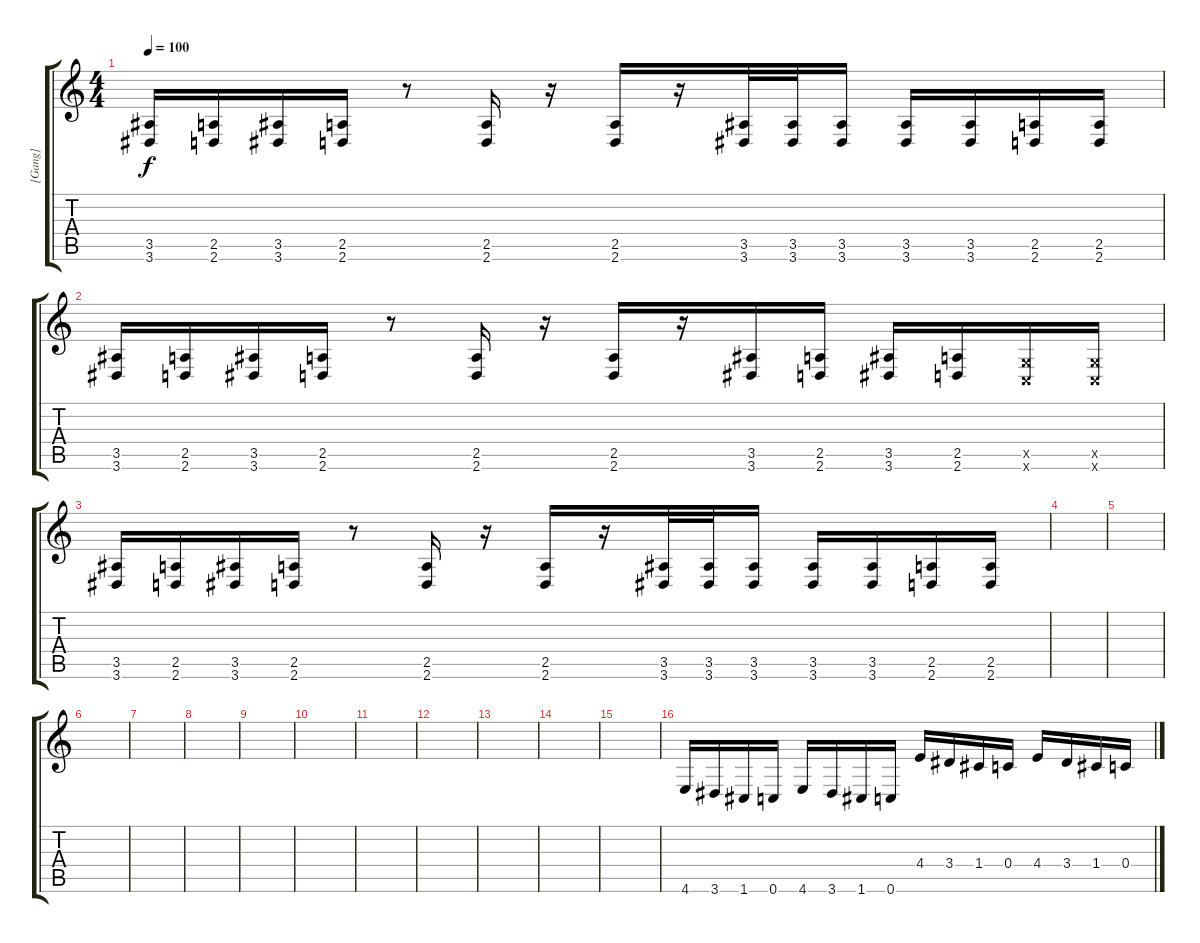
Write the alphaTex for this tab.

\track ("[Gang]" "[Gang]") {instrument overdrivenguitar}
\staff {score tabs}
\tuning (D4 A3 F3 C3 G2 C2) {hide}
\ts (4 4)
\tempo 100
\clef g2
\ks c
(3.5 3.6).16{dy f} (2.5 2.6).16 (3.5 3.6).16 (2.5 2.6).16 r.8 (2.5 2.6).16 r.16 (2.5 2.6).16 r.16 (3.5 3.6).32 (3.5 3.6).32 (3.5 3.6).16 (3.5 3.6).16 (3.5 3.6).16 (2.5 2.6).16 (2.5 2.6).16 |
(3.5 3.6).16 (2.5 2.6).16 (3.5 3.6).16 (2.5 2.6).16 r.8 (2.5 2.6).16 r.16 (2.5 2.6).16 r.16 (3.5 3.6).16 (2.5 2.6).16 (3.5 3.6).16 (2.5 2.6).16 (0.5{x} 0.6{x}).16 (0.5{x} 0.6{x}).16 |
(3.5 3.6).16 (2.5 2.6).16 (3.5 3.6).16 (2.5 2.6).16 r.8 (2.5 2.6).16 r.16 (2.5 2.6).16 r.16 (3.5 3.6).32 (3.5 3.6).32 (3.5 3.6).16 (3.5 3.6).16 (3.5 3.6).16 (2.5 2.6).16 (2.5 2.6).16 |
|
|
|
|
|
|
|
|
|
|
|
|
4.6.16 3.6.16 1.6.16 0.6.16 4.6.16 3.6.16 1.6.16 0.6.16 4.4.16 3.4.16 1.4.16 0.4.16 4.4.16 3.4.16 1.4.16 0.4.16
